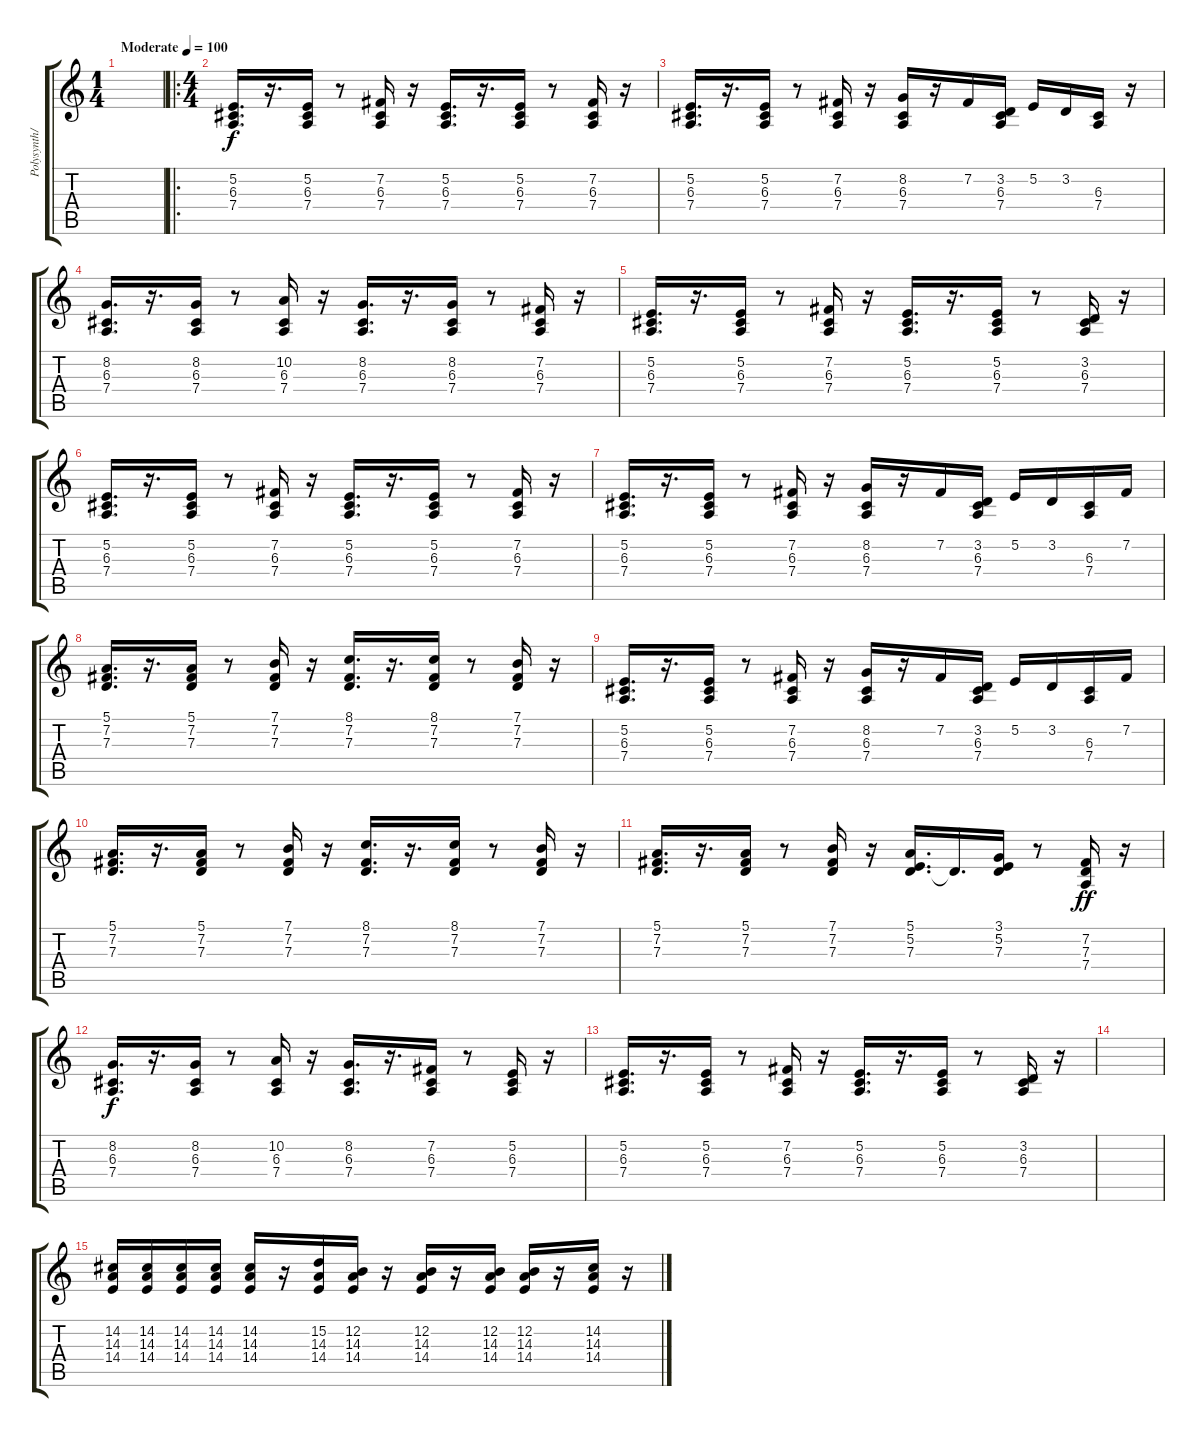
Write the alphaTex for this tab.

\track ("Polysynth/Piano" "Polysynth/") {instrument pad3polysynth}
\staff {score tabs}
\tuning (E4 B3 G3 D3 A2 E2) {hide}
\ts (1 4)
\tempo (100 "Moderate")
\clef g2
\ks c
|
\ro
\ts (4 4)
(5.2 6.3 7.4).16{d} r.16{d} (5.2 6.3 7.4).16 r.8 (7.2 6.3 7.4).16 r.16 (5.2 6.3 7.4).16{d} r.16{d} (5.2 6.3 7.4).16 r.8 (7.2 6.3 7.4).16 r.16 |
(5.2 6.3 7.4).16{d} r.16{d} (5.2 6.3 7.4).16 r.8 (7.2 6.3 7.4).16 r.16 (8.2 6.3 7.4).16 r.16 7.2.16 (3.2 6.3 7.4).16 5.2.16 3.2.16 (6.3 7.4).16 r.16 |
(8.2 6.3 7.4).16{d} r.16{d} (8.2 6.3 7.4).16 r.8 (10.2 6.3 7.4).16 r.16 (8.2 6.3 7.4).16{d} r.16{d} (8.2 6.3 7.4).16 r.8 (7.2 6.3 7.4).16 r.16 |
(5.2 6.3 7.4).16{d} r.16{d} (5.2 6.3 7.4).16 r.8 (7.2 6.3 7.4).16 r.16 (5.2 6.3 7.4).16{d} r.16{d} (5.2 6.3 7.4).16 r.8 (3.2 6.3 7.4).16 r.16 |
(5.2 6.3 7.4).16{d} r.16{d} (5.2 6.3 7.4).16 r.8 (7.2 6.3 7.4).16 r.16 (5.2 6.3 7.4).16{d} r.16{d} (5.2 6.3 7.4).16 r.8 (7.2 6.3 7.4).16 r.16 |
(5.2 6.3 7.4).16{d} r.16{d} (5.2 6.3 7.4).16 r.8 (7.2 6.3 7.4).16 r.16 (8.2 6.3 7.4).16 r.16 7.2.16 (3.2 6.3 7.4).16 5.2.16 3.2.16 (6.3 7.4).16 7.2.16 |
(5.1 7.2 7.3).16{d} r.16{d} (5.1 7.2 7.3).16 r.8 (7.1 7.2 7.3).16 r.16 (8.1 7.2 7.3).16{d} r.16{d} (8.1 7.2 7.3).16 r.8 (7.1 7.2 7.3).16 r.16 |
(5.2 6.3 7.4).16{d} r.16{d} (5.2 6.3 7.4).16 r.8 (7.2 6.3 7.4).16 r.16 (8.2 6.3 7.4).16 r.16 7.2.16 (3.2 6.3 7.4).16 5.2.16 3.2.16 (6.3 7.4).16 7.2.16 |
(5.1 7.2 7.3).16{d} r.16{d} (5.1 7.2 7.3).16 r.8 (7.1 7.2 7.3).16 r.16 (8.1 7.2 7.3).16{d} r.16{d} (8.1 7.2 7.3).16 r.8 (7.1 7.2 7.3).16 r.16 |
(5.1 7.2 7.3).16{d} r.16{d} (5.1 7.2 7.3).16 r.8 (7.1 7.2 7.3).16 r.16 (5.1 5.2 7.3).16{d} 7.3{t}.16{d} (3.1 5.2 7.3).16 r.8 (7.2 7.3 7.4).16{dy ff} r.16 |
(8.2 6.3 7.4).16{d dy f} r.16{d} (8.2 6.3 7.4).16 r.8 (10.2 6.3 7.4).16 r.16 (8.2 6.3 7.4).16{d} r.16{d} (7.2 6.3 7.4).16 r.8 (5.2 6.3 7.4).16 r.16 |
(5.2 6.3 7.4).16{d} r.16{d} (5.2 6.3 7.4).16 r.8 (7.2 6.3 7.4).16 r.16 (5.2 6.3 7.4).16{d} r.16{d} (5.2 6.3 7.4).16 r.8 (3.2 6.3 7.4).16 r.16 |
|
(14.2 14.3 14.4).16 (14.2 14.3 14.4).16 (14.2 14.3 14.4).16 (14.2 14.3 14.4).16 (14.2 14.3 14.4).16 r.16 (15.2 14.3 14.4).16 (12.2 14.3 14.4).16 r.16 (12.2 14.3 14.4).16 r.16 (12.2 14.3 14.4).16 (12.2 14.3 14.4).16 r.16 (14.2 14.3 14.4).16 r.16
